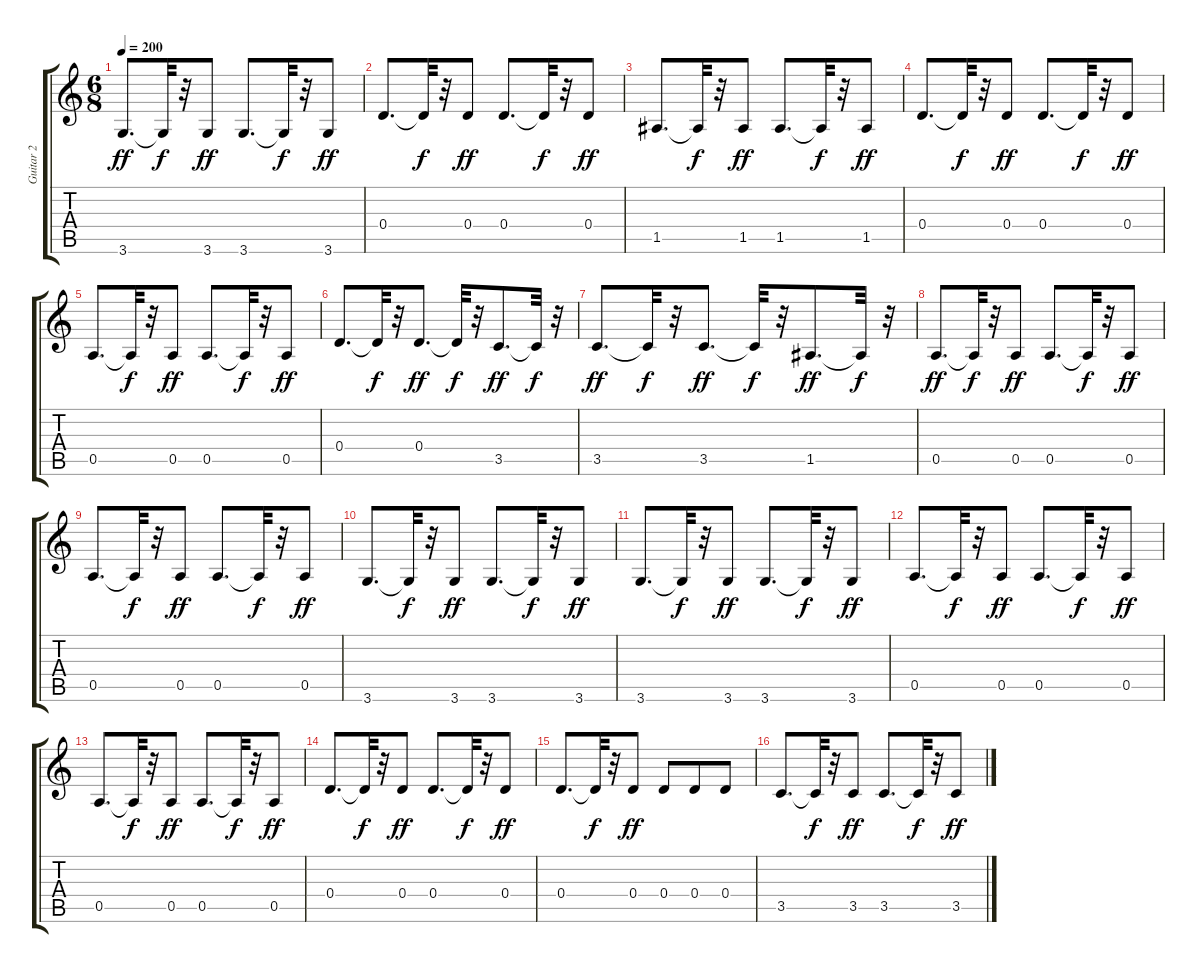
\track ("Guitar 2" "Guitar 2") {instrument distortionguitar}
\staff {score tabs}
\tuning (E4 B3 G3 D3 A2 E2) {hide}
\ts (6 8)
\tempo 200
\clef g2
\ks c
3.6.8{d dy ff} 3.6{t}.32{dy f} r.32 3.6.8{dy ff} 3.6.8{d} 3.6{t}.32{dy f} r.32 3.6.8{dy ff} |
0.4.8{d} 0.4{t}.32{dy f} r.32 0.4.8{dy ff} 0.4.8{d} 0.4{t}.32{dy f} r.32 0.4.8{dy ff} |
1.5.8{d} 1.5{t}.32{dy f} r.32 1.5.8{dy ff} 1.5.8{d} 1.5{t}.32{dy f} r.32 1.5.8{dy ff} |
0.4.8{d} 0.4{t}.32{dy f} r.32 0.4.8{dy ff} 0.4.8{d} 0.4{t}.32{dy f} r.32 0.4.8{dy ff} |
0.5.8{d} 0.5{t}.32{dy f} r.32 0.5.8{dy ff} 0.5.8{d} 0.5{t}.32{dy f} r.32 0.5.8{dy ff} |
0.4.8{d} 0.4{t}.32{dy f} r.32 0.4.8{d dy ff} 0.4{t}.32{dy f} r.32 3.5.8{d dy ff} 3.5{t}.32{dy f} r.32 |
3.5.8{d dy ff} 3.5{t}.32{dy f} r.32 3.5.8{d dy ff} 3.5{t}.32{dy f} r.32 1.5.8{d dy ff} 1.5{t}.32{dy f} r.32 |
0.5.8{d dy ff} 0.5{t}.32{dy f} r.32 0.5.8{dy ff} 0.5.8{d} 0.5{t}.32{dy f} r.32 0.5.8{dy ff} |
0.5.8{d} 0.5{t}.32{dy f} r.32 0.5.8{dy ff} 0.5.8{d} 0.5{t}.32{dy f} r.32 0.5.8{dy ff} |
3.6.8{d} 3.6{t}.32{dy f} r.32 3.6.8{dy ff} 3.6.8{d} 3.6{t}.32{dy f} r.32 3.6.8{dy ff} |
3.6.8{d} 3.6{t}.32{dy f} r.32 3.6.8{dy ff} 3.6.8{d} 3.6{t}.32{dy f} r.32 3.6.8{dy ff} |
0.5.8{d} 0.5{t}.32{dy f} r.32 0.5.8{dy ff} 0.5.8{d} 0.5{t}.32{dy f} r.32 0.5.8{dy ff} |
0.5.8{d} 0.5{t}.32{dy f} r.32 0.5.8{dy ff} 0.5.8{d} 0.5{t}.32{dy f} r.32 0.5.8{dy ff} |
0.4.8{d} 0.4{t}.32{dy f} r.32 0.4.8{dy ff} 0.4.8{d} 0.4{t}.32{dy f} r.32 0.4.8{dy ff} |
0.4.8{d} 0.4{t}.32{dy f} r.32 0.4.8{dy ff} 0.4.8 0.4.8 0.4.8 |
3.5.8{d} 3.5{t}.32{dy f} r.32 3.5.8{dy ff} 3.5.8{d} 3.5{t}.32{dy f} r.32 3.5.8{dy ff}
